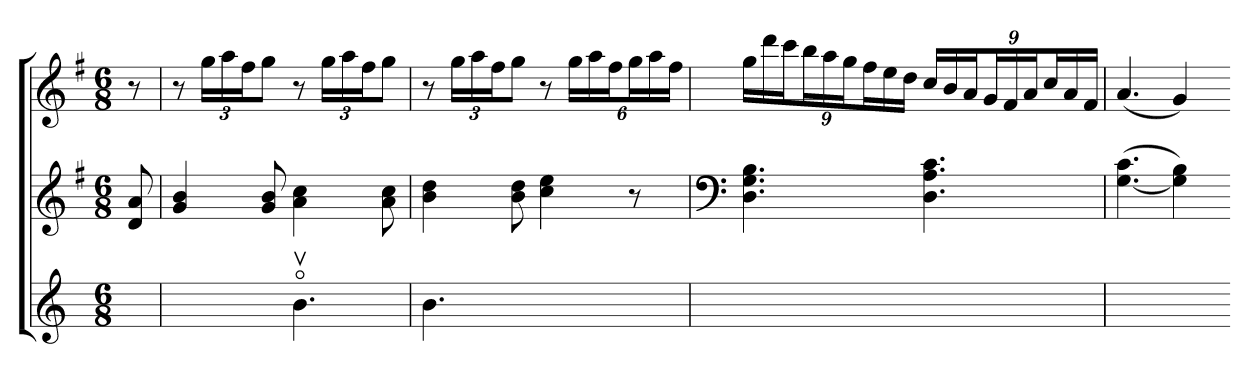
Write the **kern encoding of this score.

**kern	**kern	**kern
*part3	*part2	*part1
*staff3	*staff2	*staff1
*	*clefG2	*clefG2
*	*k[f#]	*k[f#]
*	*G:	*G:
*M6/8	*M6/8	*M6/8
=	=	=
8ryy	8d 8a	8r
=105	=105	=105
4.ryy	4g 4b	8r
.	.	24ggLL
.	.	24aa
.	.	24ff#J
.	8g 8b	8ggJ
4.bov	4a 4cc	8r
.	.	24ggLL
.	.	24aa
.	.	24ff#J
.	8a 8cc	8ggJ
=106	=106	=106
4.b	4b 4dd	8r
.	.	24ggLL
.	.	24aa
.	.	24ff#J
.	8b 8dd	8ggJ
4.ryy	4cc 4ee	8r
.	.	24ggLL
.	.	24aa
.	.	24ff#J
.	8r	24ggL
.	.	24aa
.	.	24ff#JJ
=107	=107	=107
*	*clefF4	*
2.ryy	4.D 4.G 4.B	24ggLL
.	.	24ddd
.	.	24cccJ
.	.	24bbL
.	.	24aa
.	.	24ggJ
.	.	24ff#L
.	.	24ee
.	.	24ddJJ
.	4.D 4.A 4.c	24ccLL
.	.	24b
.	.	24aJ
.	.	24gL
.	.	24f#
.	.	24aJ
.	.	24ccL
.	.	24a
.	.	24f#JJ
=108	=108	=108
2ryy	([4.G 4.c	(4.a
.	4G] 4B)	4g)
8ryy	.	.
=-	=-	=-
*-	*-	*-
